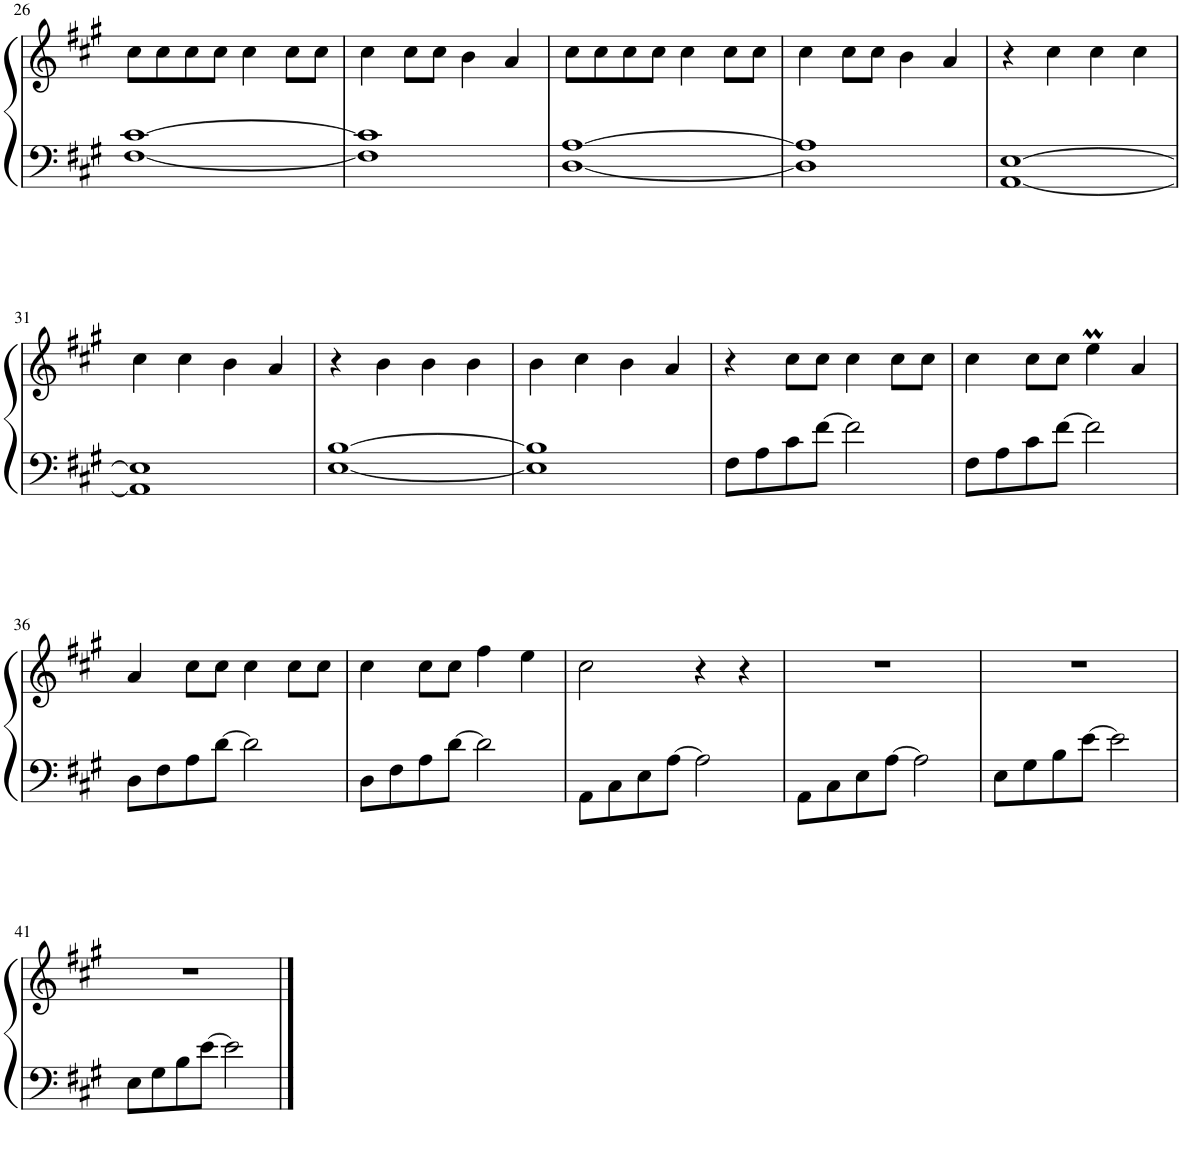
**kern	**kern
*part1	*part1
*staff2	*staff1
*I"Piano	*
*I'Pno.	*
!!LO:PB:g=z
*clefF4	*clefG2
*k[f#c#g#]	*k[f#c#g#]
*M4/4	*M4/4
=26	=26
[1F# [1c#	8cc#\L
.	8cc#\
.	8cc#\
.	8cc#\J
.	4cc#\
.	8cc#\L
.	8cc#\J
=27	=27
1F#] 1c#]	4cc#\
.	8cc#\L
.	8cc#\J
.	4b\
.	4a/
=28	=28
[1D [1A	8cc#\L
.	8cc#\
.	8cc#\
.	8cc#\J
.	4cc#\
.	8cc#\L
.	8cc#\J
=29	=29
1D] 1A]	4cc#\
.	8cc#\L
.	8cc#\J
.	4b\
.	4a/
=30	=30
[1AA [1E	4r
.	4cc#\
.	4cc#\
.	4cc#\
!!LO:LB:g=z
=31	=31
1AA] 1E]	4cc#\
.	4cc#\
.	4b\
.	4a/
=32	=32
[1E [1B	4r
.	4b\
.	4b\
.	4b\
=33	=33
1E] 1B]	4b\
.	4cc#\
.	4b\
.	4a/
=34	=34
8F#\L	4r
8A\	.
8c#\	8cc#\L
[8f#\J	8cc#\J
2f#\]	4cc#\
.	8cc#\L
.	8cc#\J
=35	=35
8F#\L	4cc#\
8A\	.
8c#\	8cc#\L
[8f#\J	8cc#\J
2f#\]	4eeM\
.	4a/
!!LO:LB:g=z
=36	=36
8D\L	4a/
8F#\	.
8A\	8cc#\L
[8d\J	8cc#\J
2d\]	4cc#\
.	8cc#\L
.	8cc#\J
=37	=37
8D\L	4cc#\
8F#\	.
8A\	8cc#\L
[8d\J	8cc#\J
2d\]	4ff#\
.	4ee\
=38	=38
8AA\L	2cc#\
8C#\	.
8E\	.
[8A\J	.
2A\]	4r
.	4r
=39	=39
8AA\L	1r
8C#\	.
8E\	.
[8A\J	.
2A\]	.
=40	=40
8E\L	1r
8G#\	.
8B\	.
[8e\J	.
2e\]	.
!!LO:LB:g=z
=41	=41
8E\L	1r
8G#\	.
8B\	.
[8e\J	.
2e\]	.
==	==
*-	*-
